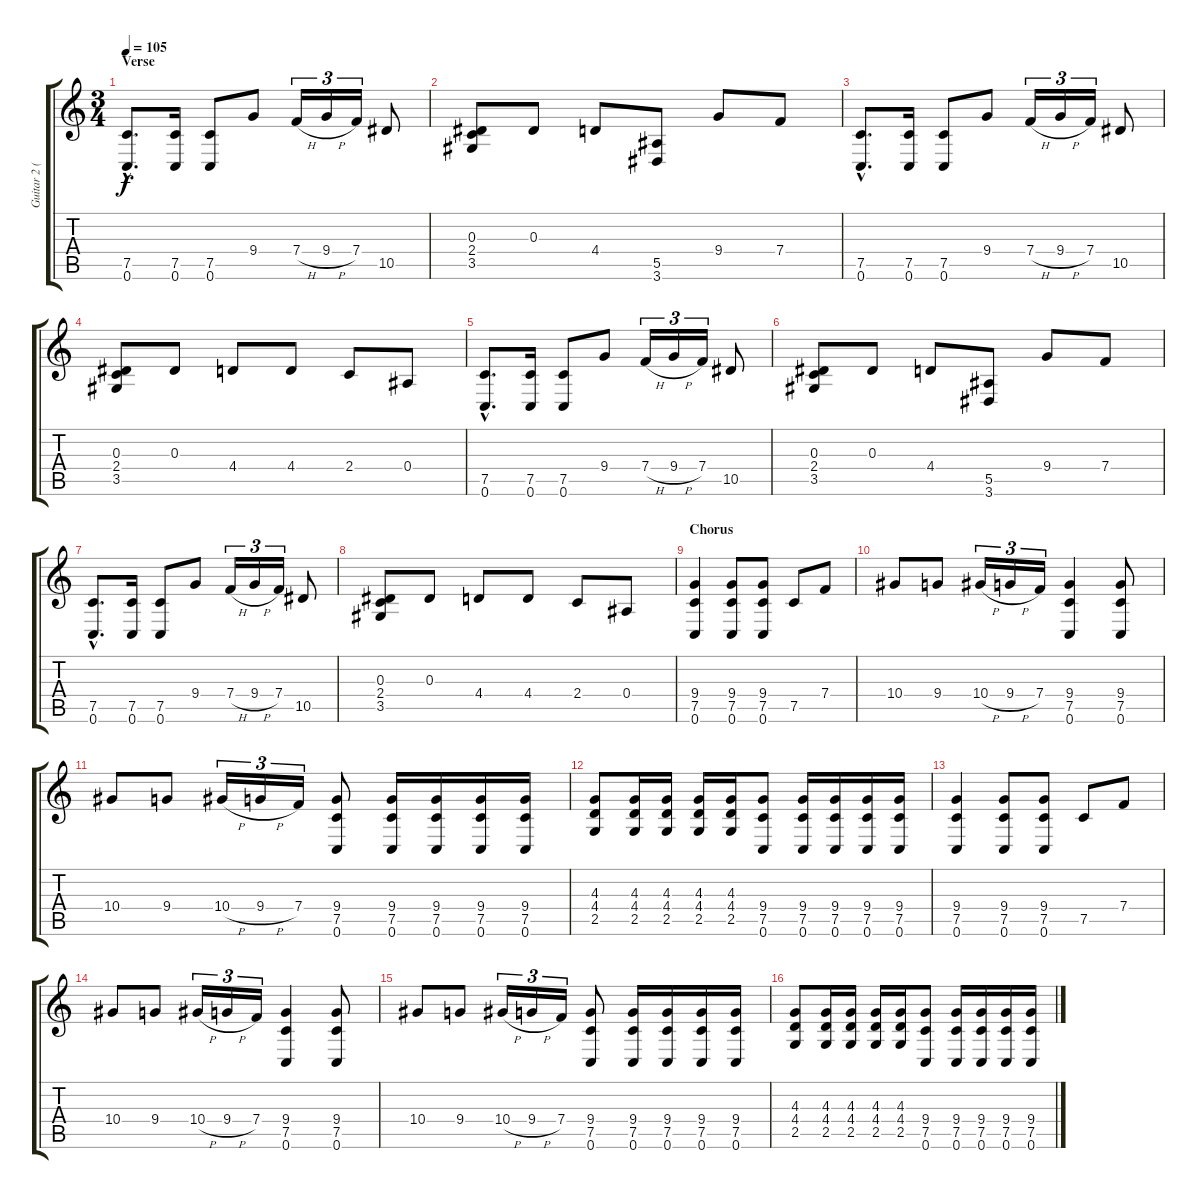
\track ("Guitar 2 (Lead)" "Guitar 2 (") {instrument overdrivenguitar}
\staff {score tabs}
\tuning (C4 G3 Eb3 Bb2 F2 C2) {hide}
\ts (3 4)
\section ("" "Verse")
\tempo 105
\clef g2
\ks c
(7.5{hac} 0.6{hac}).8{d dy f} (7.5 0.6).16 (7.5 0.6).8 9.4.8 7.4{h}.16{tu (3 2)} 9.4{h}.16{tu (3 2)} 7.4.16{tu (3 2)} 10.5.8 |
(0.3 2.4 3.5).8 0.3.8 4.4.8 (5.5 3.6).8 9.4.8 7.4.8 |
(7.5{hac} 0.6{hac}).8{d} (7.5 0.6).16 (7.5 0.6).8 9.4.8 7.4{h}.16{tu (3 2)} 9.4{h}.16{tu (3 2)} 7.4.16{tu (3 2)} 10.5.8 |
(0.3 2.4 3.5).8 0.3.8 4.4.8 4.4.8 2.4.8 0.4.8 |
(7.5{hac} 0.6{hac}).8{d} (7.5 0.6).16 (7.5 0.6).8 9.4.8 7.4{h}.16{tu (3 2)} 9.4{h}.16{tu (3 2)} 7.4.16{tu (3 2)} 10.5.8 |
(0.3 2.4 3.5).8 0.3.8 4.4.8 (5.5 3.6).8 9.4.8 7.4.8 |
(7.5{hac} 0.6{hac}).8{d} (7.5 0.6).16 (7.5 0.6).8 9.4.8 7.4{h}.16{tu (3 2)} 9.4{h}.16{tu (3 2)} 7.4.16{tu (3 2)} 10.5.8 |
(0.3 2.4 3.5).8 0.3.8 4.4.8 4.4.8 2.4.8 0.4.8 |
\section ("" "Chorus")
(9.4 7.5 0.6).4 (9.4 7.5 0.6).8 (9.4 7.5 0.6).8 7.5.8 7.4.8 |
10.4.8 9.4.8 10.4{h}.16{tu (3 2)} 9.4{h}.16{tu (3 2)} 7.4.16{tu (3 2)} (9.4 7.5 0.6).4 (9.4 7.5 0.6).8 |
10.4.8 9.4.8 10.4{h}.16{tu (3 2)} 9.4{h}.16{tu (3 2)} 7.4.16{tu (3 2)} (9.4 7.5 0.6).8 (9.4 7.5 0.6).16 (9.4 7.5 0.6).16 (9.4 7.5 0.6).16 (9.4 7.5 0.6).16 |
(4.3 4.4 2.5).8 (4.3 4.4 2.5).16 (4.3 4.4 2.5).16 (4.3 4.4 2.5).16 (4.3 4.4 2.5).16 (9.4 7.5 0.6).8 (9.4 7.5 0.6).16 (9.4 7.5 0.6).16 (9.4 7.5 0.6).16 (9.4 7.5 0.6).16 |
(9.4 7.5 0.6).4 (9.4 7.5 0.6).8 (9.4 7.5 0.6).8 7.5.8 7.4.8 |
10.4.8 9.4.8 10.4{h}.16{tu (3 2)} 9.4{h}.16{tu (3 2)} 7.4.16{tu (3 2)} (9.4 7.5 0.6).4 (9.4 7.5 0.6).8 |
10.4.8 9.4.8 10.4{h}.16{tu (3 2)} 9.4{h}.16{tu (3 2)} 7.4.16{tu (3 2)} (9.4 7.5 0.6).8 (9.4 7.5 0.6).16 (9.4 7.5 0.6).16 (9.4 7.5 0.6).16 (9.4 7.5 0.6).16 |
(4.3 4.4 2.5).8 (4.3 4.4 2.5).16 (4.3 4.4 2.5).16 (4.3 4.4 2.5).16 (4.3 4.4 2.5).16 (9.4 7.5 0.6).8 (9.4 7.5 0.6).16 (9.4 7.5 0.6).16 (9.4 7.5 0.6).16 (9.4 7.5 0.6).16
